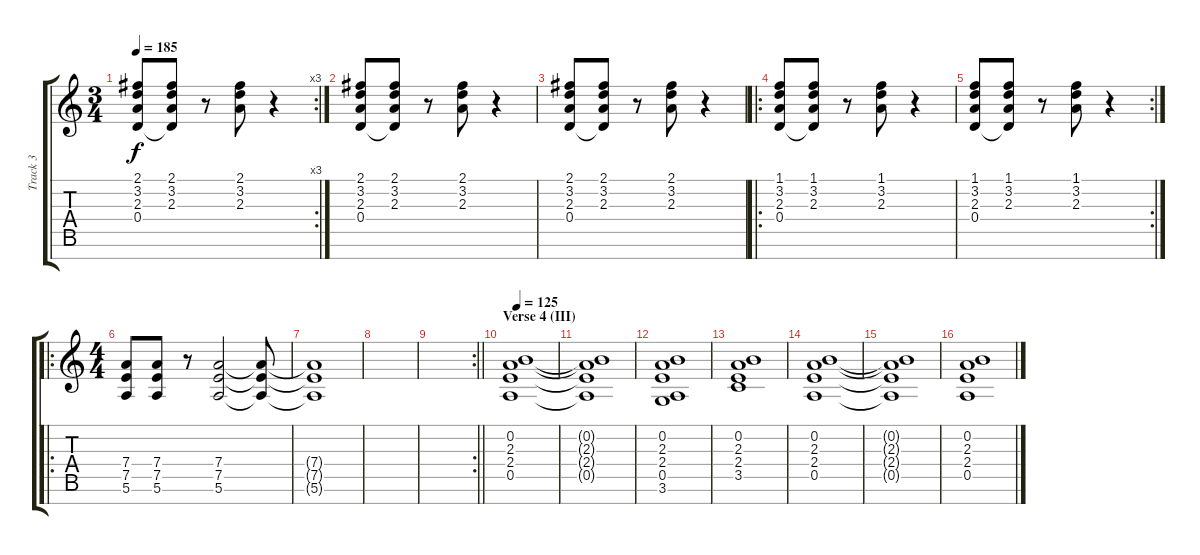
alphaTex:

\track ("Track 3" "Track 3") {instrument distortionguitar}
\staff {score tabs}
\tuning (E4 B3 G3 D3 A2 E2 B1) {hide}
\rc 3
\ts (3 4)
\tempo 185
\clef g2
\ks c
(2.1 3.2 2.3 0.4).8{dy f} (2.1 3.2 2.3 0.4{t}).8 r.8 (2.1 3.2 2.3).8 r.4 |
(2.1 3.2 2.3 0.4).8 (2.1 3.2 2.3 0.4{t}).8 r.8 (2.1 3.2 2.3).8 r.4 |
(2.1 3.2 2.3 0.4).8 (2.1 3.2 2.3 0.4{t}).8 r.8 (2.1 3.2 2.3).8 r.4 |
\ro
(1.1 3.2 2.3 0.4).8 (1.1 3.2 2.3 0.4{t}).8 r.8 (1.1 3.2 2.3).8 r.4 |
\rc 2
(1.1 3.2 2.3 0.4).8 (1.1 3.2 2.3 0.4{t}).8 r.8 (1.1 3.2 2.3).8 r.4 |
\ro
\ts (4 4)
(7.4 7.5 5.6).8{instrument distortionguitar} (7.4 7.5 5.6).8 r.8 (7.4 7.5 5.6).2 (7.4{t} 7.5{t} 5.6{t}).8 |
(7.4{t} 7.5{t} 5.6{t}).1 |
|
\rc 2
\barLineRight lightlight
|
\section ("" "Verse 4 (III)")
\tempo 125
(0.2 2.3 2.4 0.5).1{instrument acousticguitarsteel} |
(0.2{t} 2.3{t} 2.4{t} 0.5{t}).1 |
(0.2 2.3 2.4 0.5 3.6).1 |
(0.2 2.3 2.4 3.5).1 |
(0.2 2.3 2.4 0.5).1 |
(0.2{t} 2.3{t} 2.4{t} 0.5{t}).1 |
(0.2 2.3 2.4 0.5).1
